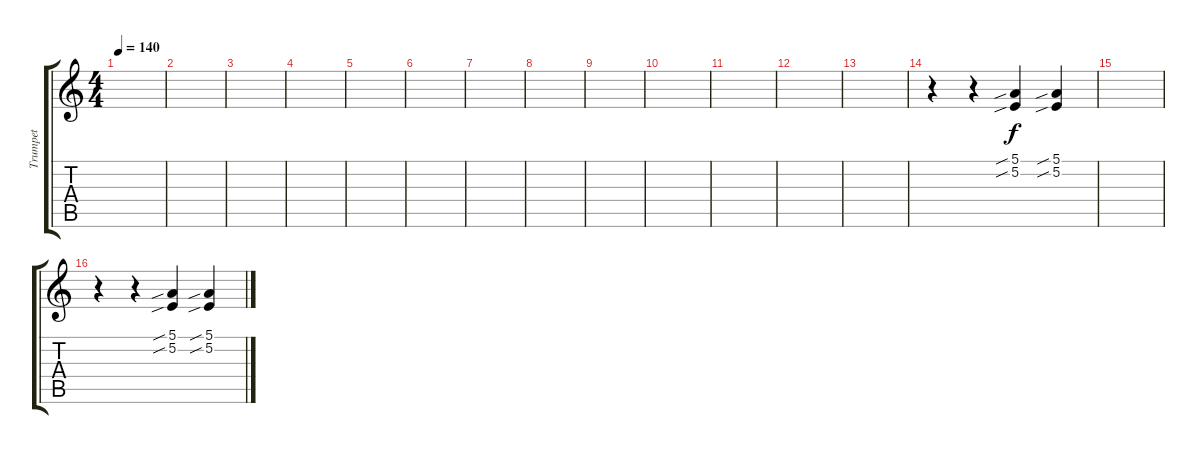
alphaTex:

\track ("Trumpet" "Trumpet") {instrument trumpet}
\staff {score tabs}
\tuning (E4 B3 G3 D3 A2 E2) {hide}
\ts (4 4)
\tempo 140
\clef g2
\ks c
|
|
|
|
|
|
|
|
|
|
|
|
|
r.4 r.4 (5.1{sib} 5.2{sib}).4 (5.1{sib} 5.2{sib}).4 |
|
r.4 r.4 (5.1{sib} 5.2{sib}).4 (5.1{sib} 5.2{sib}).4
